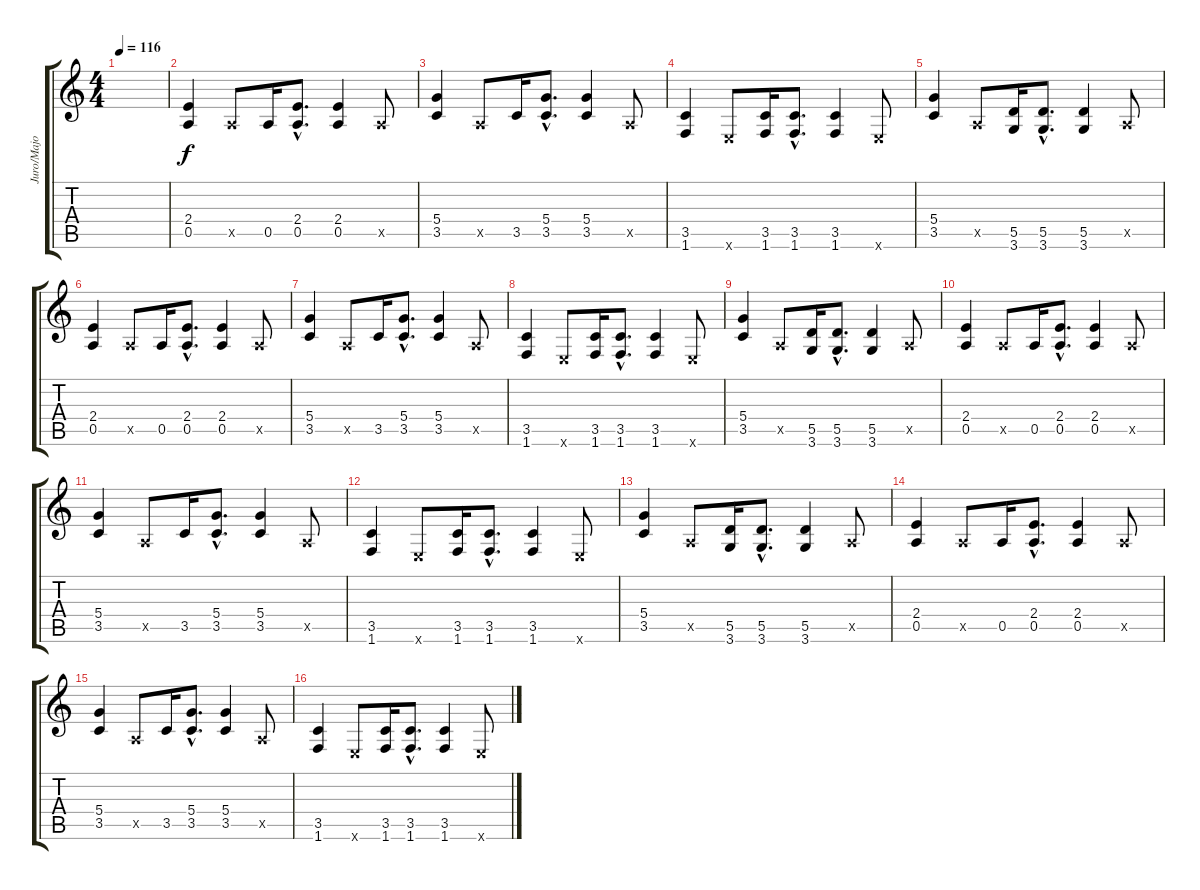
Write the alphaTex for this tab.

\track ("Juro/Majo" "Juro/Majo") {instrument distortionguitar}
\staff {score tabs}
\tuning (E4 B3 G3 D3 A2 E2) {hide}
\ts (4 4)
\tempo 116
\clef g2
\ks c
|
(2.4 0.5).4 0.5{x}.8 0.5.16 (2.4{hac} 0.5{hac}).8{d} (2.4 0.5).4 0.5{x}.8 |
(5.4 3.5).4 0.5{x}.8 3.5.16 (5.4{hac} 3.5{hac}).8{d} (5.4 3.5).4 0.5{x}.8 |
(3.5 1.6).4 0.6{x}.8 (3.5 1.6).16 (3.5{hac} 1.6{hac}).8{d} (3.5 1.6).4 0.6{x}.8 |
(5.4 3.5).4 0.5{x}.8 (5.5 3.6).16 (5.5{hac} 3.6{hac}).8{d} (5.5 3.6).4 0.5{x}.8 |
(2.4 0.5).4 0.5{x}.8 0.5.16 (2.4{hac} 0.5{hac}).8{d} (2.4 0.5).4 0.5{x}.8 |
(5.4 3.5).4 0.5{x}.8 3.5.16 (5.4{hac} 3.5{hac}).8{d} (5.4 3.5).4 0.5{x}.8 |
(3.5 1.6).4 0.6{x}.8 (3.5 1.6).16 (3.5{hac} 1.6{hac}).8{d} (3.5 1.6).4 0.6{x}.8 |
(5.4 3.5).4 0.5{x}.8 (5.5 3.6).16 (5.5{hac} 3.6{hac}).8{d} (5.5 3.6).4 0.5{x}.8 |
(2.4 0.5).4 0.5{x}.8 0.5.16 (2.4{hac} 0.5{hac}).8{d} (2.4 0.5).4 0.5{x}.8 |
(5.4 3.5).4 0.5{x}.8 3.5.16 (5.4{hac} 3.5{hac}).8{d} (5.4 3.5).4 0.5{x}.8 |
(3.5 1.6).4 0.6{x}.8 (3.5 1.6).16 (3.5{hac} 1.6{hac}).8{d} (3.5 1.6).4 0.6{x}.8 |
(5.4 3.5).4 0.5{x}.8 (5.5 3.6).16 (5.5{hac} 3.6{hac}).8{d} (5.5 3.6).4 0.5{x}.8 |
(2.4 0.5).4 0.5{x}.8 0.5.16 (2.4{hac} 0.5{hac}).8{d} (2.4 0.5).4 0.5{x}.8 |
(5.4 3.5).4 0.5{x}.8 3.5.16 (5.4{hac} 3.5{hac}).8{d} (5.4 3.5).4 0.5{x}.8 |
(3.5 1.6).4 0.6{x}.8 (3.5 1.6).16 (3.5{hac} 1.6{hac}).8{d} (3.5 1.6).4 0.6{x}.8
